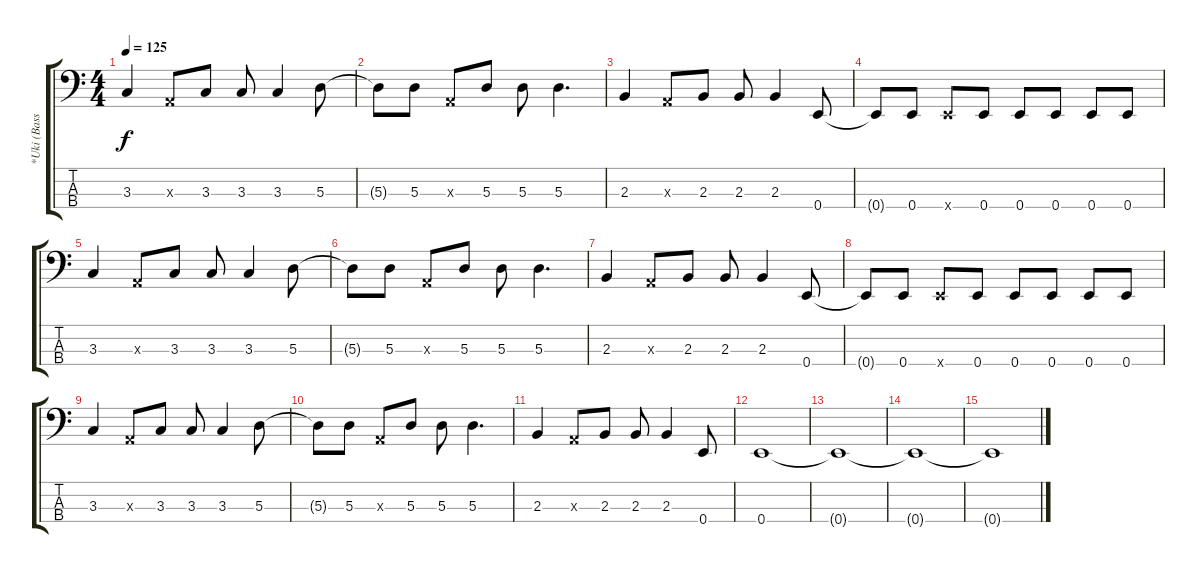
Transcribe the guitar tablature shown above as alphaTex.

\track ("*Uki (Bass)" "*Uki (Bass") {instrument electricbassfinger}
\staff {score tabs}
\tuning (G2 D2 A1 E1) {hide}
\ts (4 4)
\tempo 125
\clef f4
\ks c
3.3.4{dy f} 0.3{x}.8 3.3.8 3.3.8 3.3.4 5.3.8 |
5.3{t}.8 5.3.8 0.3{x}.8 5.3.8 5.3.8 5.3.4{d} |
2.3.4 0.3{x}.8 2.3.8 2.3.8 2.3.4 0.4.8 |
0.4{t}.8 0.4.8 0.4{x}.8 0.4.8 0.4.8 0.4.8 0.4.8 0.4.8 |
3.3.4 0.3{x}.8 3.3.8 3.3.8 3.3.4 5.3.8 |
5.3{t}.8 5.3.8 0.3{x}.8 5.3.8 5.3.8 5.3.4{d} |
2.3.4 0.3{x}.8 2.3.8 2.3.8 2.3.4 0.4.8 |
0.4{t}.8 0.4.8 0.4{x}.8 0.4.8 0.4.8 0.4.8 0.4.8 0.4.8 |
3.3.4 0.3{x}.8 3.3.8 3.3.8 3.3.4 5.3.8 |
5.3{t}.8 5.3.8 0.3{x}.8 5.3.8 5.3.8 5.3.4{d} |
2.3.4 0.3{x}.8 2.3.8 2.3.8 2.3.4 0.4.8 |
0.4.1 |
0.4{t}.1 |
0.4{t}.1 |
0.4{t}.1
